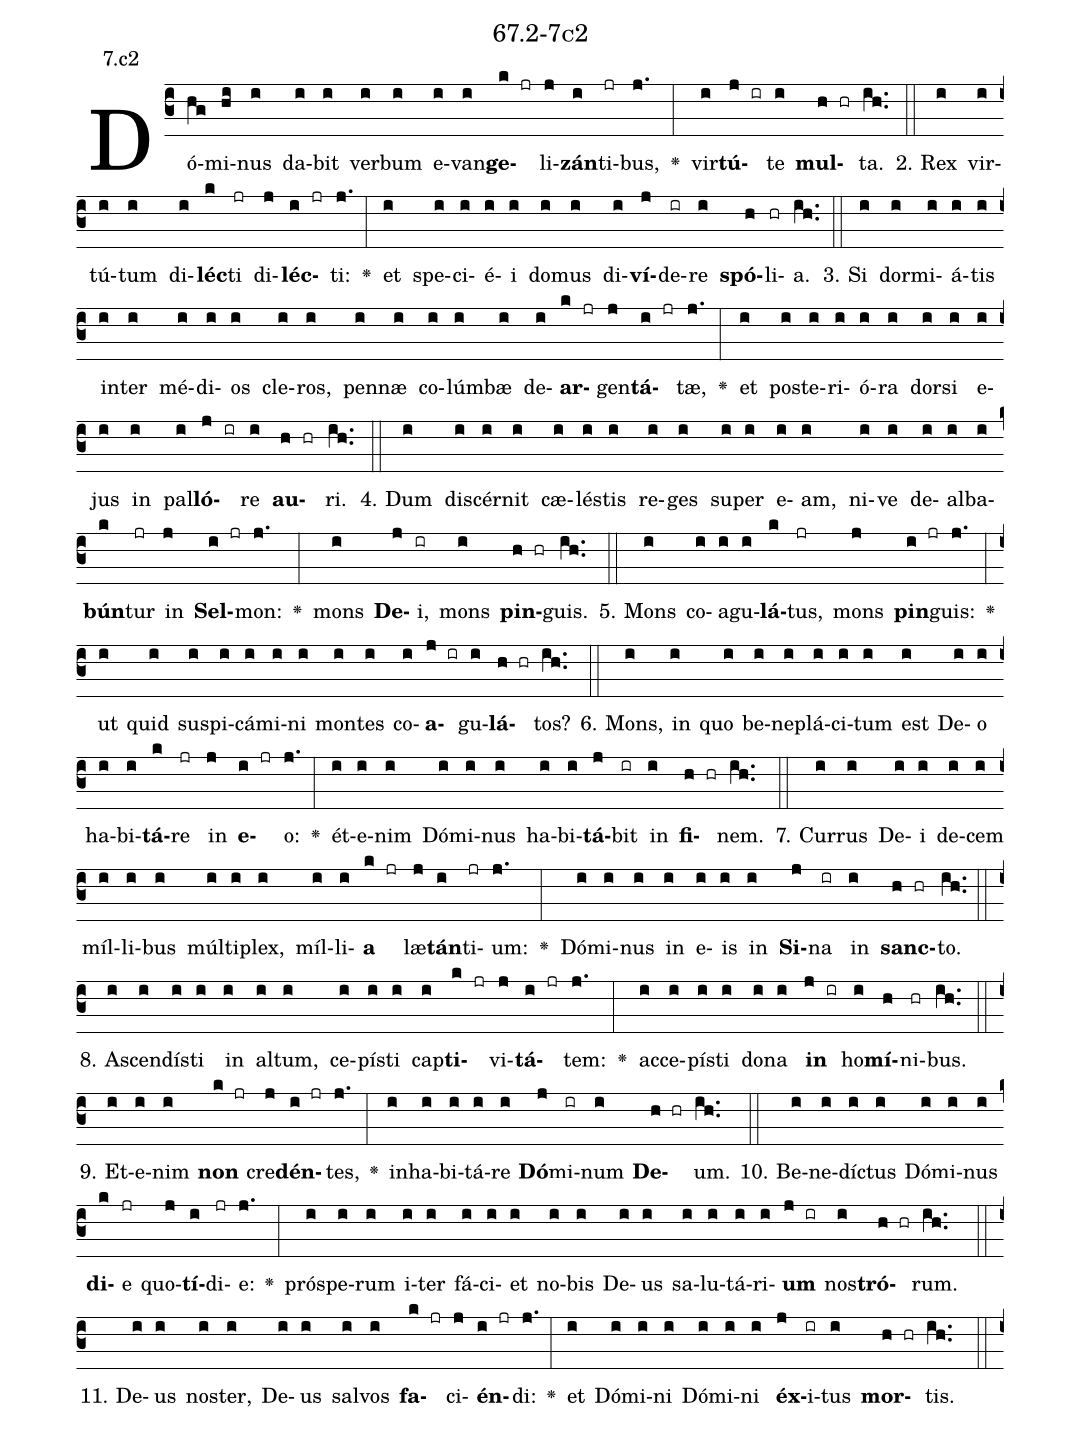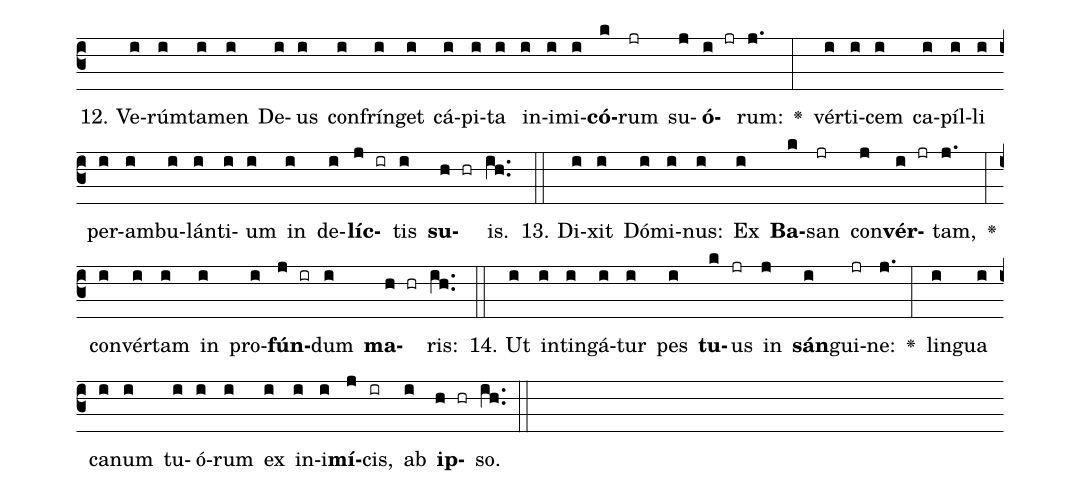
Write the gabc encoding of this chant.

name: 67.2-7c2;
annotation: 7.c2;
%%
(c3)Dó(hg)mi(hi)nus(i) da(i)bit(i) ver(i)bum(i) e(i)van(i)<b>ge</b>(k jr)li(j)<b>zán</b>(i)ti(jr)bus,(j.) <v>\greheightstar</v>(:) vir(i)<b>tú</b>(j ir)te(i) <b>mul</b>(h hr)ta.(ih..) (::)
2. Rex(i) vir(i)tú(i)tum(i) di(i)<b>léc</b>(k)ti(jr) di(j)<b>léc</b>(i jr)ti:(j.) <v>\greheightstar</v>(:) et(i) spe(i)ci(i)é(i)i(i) do(i)mus(i) di(i)<b>ví</b>(j)de(ir)re(i) <b>spó</b>(h)li(hr)a.(ih..) (::)
3. Si(i) dor(i)mi(i)á(i)tis(i) in(i)ter(i) mé(i)di(i)os(i) cle(i)ros,(i) pen(i)næ(i) co(i)lúm(i)bæ(i) de(i)<b>ar</b>(k jr)gen(j)<b>tá</b>(i jr)tæ,(j.) <v>\greheightstar</v>(:) et(i) post(i)e(i)ri(i)ó(i)ra(i) dor(i)si(i) e(i)jus(i) in(i) pal(i)<b>ló</b>(j ir)re(i) <b>au</b>(h hr)ri.(ih..) (::)
4. Dum(i) di(i)scér(i)nit(i) cæ(i)lés(i)tis(i) re(i)ges(i) su(i)per(i) e(i)am,(i) ni(i)ve(i) de(i)al(i)ba(i)<b>bún</b>(k)tur(jr) in(j) <b>Sel</b>(i jr)mon:(j.) <v>\greheightstar</v>(:) mons(i) <b>De</b>(j)i,(ir) mons(i) <b>pin</b>(h hr)guis.(ih..) (::)
5. Mons(i) co(i)a(i)gu(i)<b>lá</b>(k)tus,(jr) mons(j) <b>pin</b>(i jr)guis:(j.) <v>\greheightstar</v>(:) ut(i) quid(i) su(i)spi(i)cá(i)mi(i)ni(i) mon(i)tes(i) co(i)<b>a</b>(j ir)gu(i)<b>lá</b>(h hr)tos?(ih..) (::)
6. Mons,(i) in(i) quo(i) be(i)ne(i)plá(i)ci(i)tum(i) est(i) De(i)o(i) ha(i)bi(i)<b>tá</b>(k)re(jr) in(j) <b>e</b>(i jr)o:(j.) <v>\greheightstar</v>(:) ét(i)e(i)nim(i) Dó(i)mi(i)nus(i) ha(i)bi(i)<b>tá</b>(j)bit(ir) in(i) <b>fi</b>(h hr)nem.(ih..) (::)
7. Cur(i)rus(i) De(i)i(i) de(i)cem(i) míl(i)li(i)bus(i) múl(i)ti(i)plex,(i) míl(i)li(i)<b>a</b>(k jr) læ(j)<b>tán</b>(i)ti(jr)um:(j.) <v>\greheightstar</v>(:) Dó(i)mi(i)nus(i) in(i) e(i)is(i) in(i) <b>Si</b>(j)na(ir) in(i) <b>sanc</b>(h hr)to.(ih..) (::)
8. A(i)scen(i)dís(i)ti(i) in(i) al(i)tum,(i) ce(i)pís(i)ti(i) cap(i)<b>ti</b>(k jr)vi(j)<b>tá</b>(i jr)tem:(j.) <v>\greheightstar</v>(:) ac(i)ce(i)pís(i)ti(i) do(i)na(i) <b>in</b>(j ir) ho(i)<b>mí</b>(h)ni(hr)bus.(ih..) (::)
9. Et(i)e(i)nim(i) <b>non</b>(k jr) cre(j)<b>dén</b>(i jr)tes,(j.) <v>\greheightstar</v>(:) in(i)ha(i)bi(i)tá(i)re(i) <b>Dó</b>(j)mi(ir)num(i) <b>De</b>(h hr)um.(ih..) (::)
10. Be(i)ne(i)díc(i)tus(i) Dó(i)mi(i)nus(i) <b>di</b>(k)e(jr) quo(j)<b>tí</b>(i)di(jr)e:(j.) <v>\greheightstar</v>(:) pró(i)spe(i)rum(i) i(i)ter(i) fá(i)ci(i)et(i) no(i)bis(i) De(i)us(i) sa(i)lu(i)tá(i)ri(i)<b>um</b>(j ir) nos(i)<b>tró</b>(h hr)rum.(ih..) (::)
11. De(i)us(i) nos(i)ter,(i) De(i)us(i) sal(i)vos(i) <b>fa</b>(k jr)ci(j)<b>én</b>(i jr)di:(j.) <v>\greheightstar</v>(:) et(i) Dó(i)mi(i)ni(i) Dó(i)mi(i)ni(i) <b>éx</b>(j)i(ir)tus(i) <b>mor</b>(h hr)tis.(ih..) (::)
12. Ve(i)rúm(i)ta(i)men(i) De(i)us(i) con(i)frín(i)get(i) cá(i)pi(i)ta(i) in(i)i(i)mi(i)<b>có</b>(k)rum(jr) su(j)<b>ó</b>(i jr)rum:(j.) <v>\greheightstar</v>(:) vér(i)ti(i)cem(i) ca(i)píl(i)li(i) per(i)am(i)bu(i)lán(i)ti(i)um(i) in(i) de(i)<b>líc</b>(j ir)tis(i) <b>su</b>(h hr)is.(ih..) (::)
13. Di(i)xit(i) Dó(i)mi(i)nus:(i) Ex(i) <b>Ba</b>(k)san(jr) con(j)<b>vér</b>(i jr)tam,(j.) <v>\greheightstar</v>(:) con(i)vér(i)tam(i) in(i) pro(i)<b>fún</b>(j ir)dum(i) <b>ma</b>(h hr)ris:(ih..) (::)
14. Ut(i) in(i)tin(i)gá(i)tur(i) pes(i) <b>tu</b>(k)us(jr) in(j) <b>sán</b>(i)gui(jr)ne:(j.) <v>\greheightstar</v>(:) lin(i)gua(i) ca(i)num(i) tu(i)ó(i)rum(i) ex(i) in(i)i(i)<b>mí</b>(j)cis,(ir) ab(i) <b>ip</b>(h hr)so.(ih..) (::)
